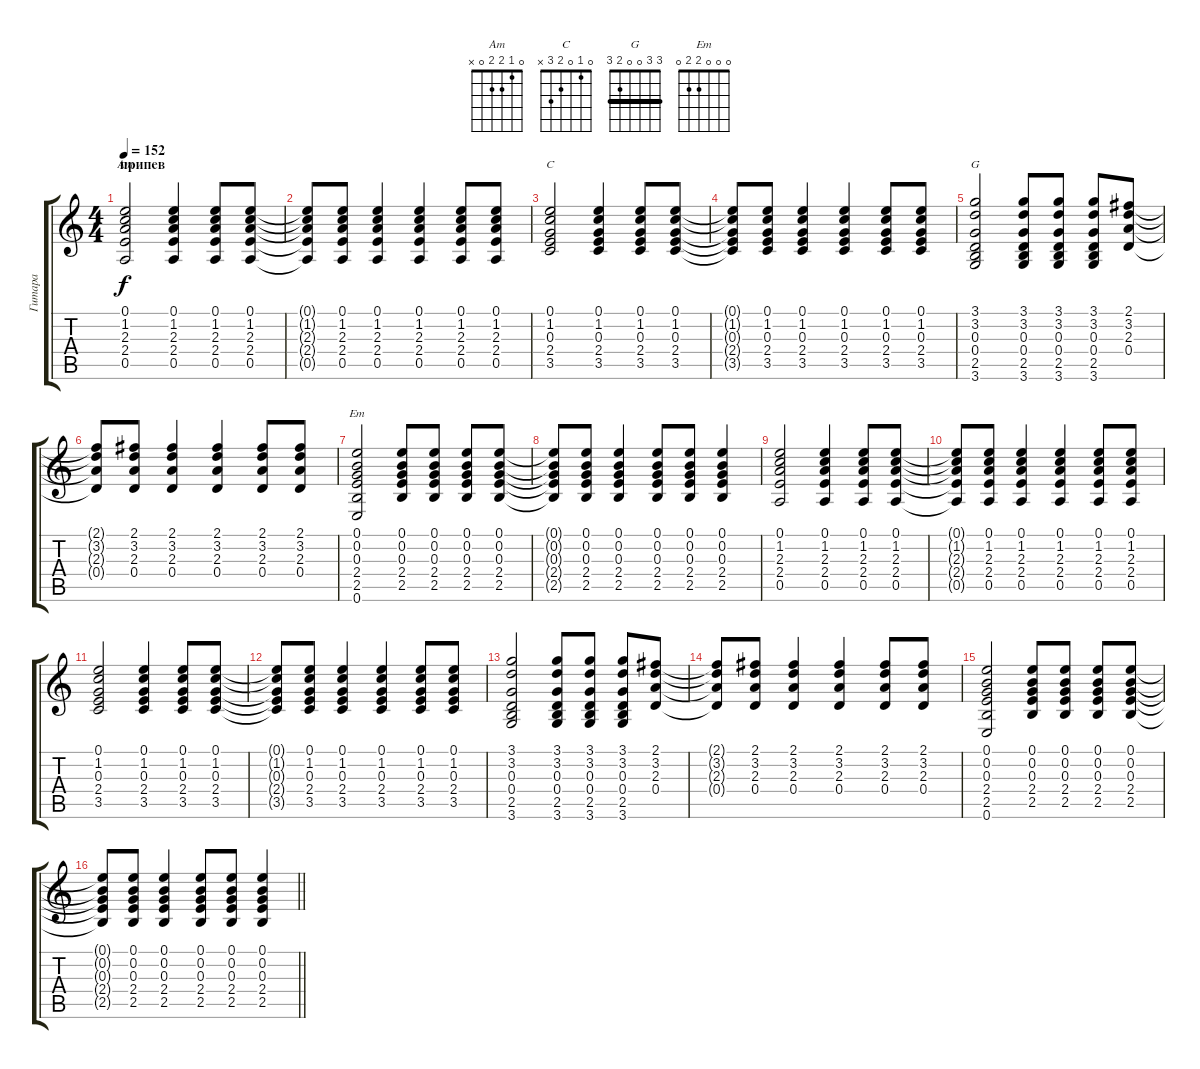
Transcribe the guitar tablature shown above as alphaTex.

\track ("Гитара" "Гитара") {instrument acousticguitarsteel}
\staff {score tabs}
\tuning (E4 B3 G3 D3 A2 E2) {hide}
\chord ("Am" 0 1 2 2 0 x)
\chord ("C" 0 1 0 2 3 x)
\chord ("G" 3 3 0 0 2 3) {barre 3}
\chord ("Em" 0 0 0 2 2 0)
\ts (4 4)
\section ("" "припев")
\tempo 152
\clef g2
\ks c
(0.1 1.2 2.3 2.4 0.5).2{ch "Am" dy f} (0.1 1.2 2.3 2.4 0.5).4 (0.1 1.2 2.3 2.4 0.5).8 (0.1 1.2 2.3 2.4 0.5).8 |
(0.1{t} 1.2{t} 2.3{t} 2.4{t} 0.5{t}).8 (0.1 1.2 2.3 2.4 0.5).8 (0.1 1.2 2.3 2.4 0.5).4 (0.1 1.2 2.3 2.4 0.5).4 (0.1 1.2 2.3 2.4 0.5).8 (0.1 1.2 2.3 2.4 0.5).8 |
(0.1 1.2 0.3 2.4 3.5).2{ch "C"} (0.1 1.2 0.3 2.4 3.5).4 (0.1 1.2 0.3 2.4 3.5).8 (0.1 1.2 0.3 2.4 3.5).8 |
(0.1{t} 1.2{t} 0.3{t} 2.4{t} 3.5{t}).8 (0.1 1.2 0.3 2.4 3.5).8 (0.1 1.2 0.3 2.4 3.5).4 (0.1 1.2 0.3 2.4 3.5).4 (0.1 1.2 0.3 2.4 3.5).8 (0.1 1.2 0.3 2.4 3.5).8 |
(3.1 3.2 0.3 0.4 2.5 3.6).2{ch "G"} (3.1 3.2 0.3 0.4 2.5 3.6).8 (3.1 3.2 0.3 0.4 2.5 3.6).8 (3.1 3.2 0.3 0.4 2.5 3.6).8 (2.1 3.2 2.3 0.4).8 |
(2.1{t} 3.2{t} 2.3{t} 0.4{t}).8 (2.1 3.2 2.3 0.4).8 (2.1 3.2 2.3 0.4).4 (2.1 3.2 2.3 0.4).4 (2.1 3.2 2.3 0.4).8 (2.1 3.2 2.3 0.4).8 |
(0.1 0.2 0.3 2.4 2.5 0.6).2{ch "Em"} (0.1 0.2 0.3 2.4 2.5).8 (0.1 0.2 0.3 2.4 2.5).8 (0.1 0.2 0.3 2.4 2.5).8 (0.1 0.2 0.3 2.4 2.5).8 |
(0.1{t} 0.2{t} 0.3{t} 2.4{t} 2.5{t}).8 (0.1 0.2 0.3 2.4 2.5).8 (0.1 0.2 0.3 2.4 2.5).4 (0.1 0.2 0.3 2.4 2.5).8 (0.1 0.2 0.3 2.4 2.5).8 (0.1 0.2 0.3 2.4 2.5).4 |
(0.1 1.2 2.3 2.4 0.5).2 (0.1 1.2 2.3 2.4 0.5).4 (0.1 1.2 2.3 2.4 0.5).8 (0.1 1.2 2.3 2.4 0.5).8 |
(0.1{t} 1.2{t} 2.3{t} 2.4{t} 0.5{t}).8 (0.1 1.2 2.3 2.4 0.5).8 (0.1 1.2 2.3 2.4 0.5).4 (0.1 1.2 2.3 2.4 0.5).4 (0.1 1.2 2.3 2.4 0.5).8 (0.1 1.2 2.3 2.4 0.5).8 |
(0.1 1.2 0.3 2.4 3.5).2 (0.1 1.2 0.3 2.4 3.5).4 (0.1 1.2 0.3 2.4 3.5).8 (0.1 1.2 0.3 2.4 3.5).8 |
(0.1{t} 1.2{t} 0.3{t} 2.4{t} 3.5{t}).8 (0.1 1.2 0.3 2.4 3.5).8 (0.1 1.2 0.3 2.4 3.5).4 (0.1 1.2 0.3 2.4 3.5).4 (0.1 1.2 0.3 2.4 3.5).8 (0.1 1.2 0.3 2.4 3.5).8 |
(3.1 3.2 0.3 0.4 2.5 3.6).2 (3.1 3.2 0.3 0.4 2.5 3.6).8 (3.1 3.2 0.3 0.4 2.5 3.6).8 (3.1 3.2 0.3 0.4 2.5 3.6).8 (2.1 3.2 2.3 0.4).8 |
(2.1{t} 3.2{t} 2.3{t} 0.4{t}).8 (2.1 3.2 2.3 0.4).8 (2.1 3.2 2.3 0.4).4 (2.1 3.2 2.3 0.4).4 (2.1 3.2 2.3 0.4).8 (2.1 3.2 2.3 0.4).8 |
(0.1 0.2 0.3 2.4 2.5 0.6).2 (0.1 0.2 0.3 2.4 2.5).8 (0.1 0.2 0.3 2.4 2.5).8 (0.1 0.2 0.3 2.4 2.5).8 (0.1 0.2 0.3 2.4 2.5).8 |
\barLineRight lightlight
(0.1{t} 0.2{t} 0.3{t} 2.4{t} 2.5{t}).8 (0.1 0.2 0.3 2.4 2.5).8 (0.1 0.2 0.3 2.4 2.5).4 (0.1 0.2 0.3 2.4 2.5).8 (0.1 0.2 0.3 2.4 2.5).8 (0.1 0.2 0.3 2.4 2.5).4
